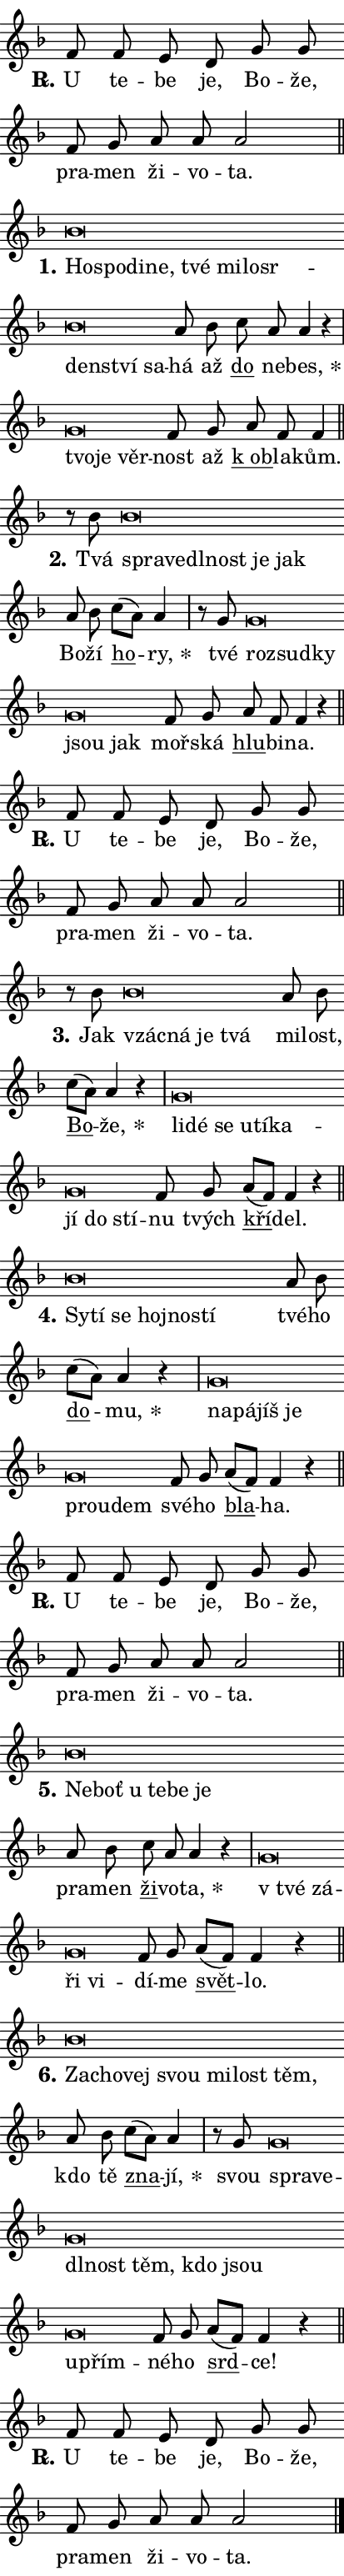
\version "2.22.1"
\header { tagline = "" }
\paper {
  indent = 0\cm
  top-margin = 0\cm
  right-margin = 0\cm
  bottom-margin = 0\cm
  left-margin = 0\cm
  paper-width = 7\cm
  page-breaking = #ly:one-page-breaking
  system-system-spacing.basic-distance = #11
  score-system-spacing.basic-distance = #11
  ragged-last = ##f
}


%% Author: Thomas Morley
%% https://lists.gnu.org/archive/html/lilypond-user/2020-05/msg00002.html
#(define (line-position grob)
"Returns position of @var[grob} in current system:
   @code{'start}, if at first time-step
   @code{'end}, if at last time-step
   @code{'middle} otherwise
"
  (let* ((col (ly:item-get-column grob))
         (ln (ly:grob-object col 'left-neighbor))
         (rn (ly:grob-object col 'right-neighbor))
         (col-to-check-left (if (ly:grob? ln) ln col))
         (col-to-check-right (if (ly:grob? rn) rn col))
         (break-dir-left
           (and
             (ly:grob-property col-to-check-left 'non-musical #f)
             (ly:item-break-dir col-to-check-left)))
         (break-dir-right
           (and
             (ly:grob-property col-to-check-right 'non-musical #f)
             (ly:item-break-dir col-to-check-right))))
        (cond ((eqv? 1 break-dir-left) 'start)
              ((eqv? -1 break-dir-right) 'end)
              (else 'middle))))

#(define (tranparent-at-line-position vctor)
  (lambda (grob)
  "Relying on @code{line-position} select the relevant enry from @var{vctor}.
Used to determine transparency,"
    (case (line-position grob)
      ((end) (not (vector-ref vctor 0)))
      ((middle) (not (vector-ref vctor 1)))
      ((start) (not (vector-ref vctor 2))))))

noteHeadBreakVisibility =
#(define-music-function (break-visibility)(vector?)
"Makes @code{NoteHead}s transparent relying on @var{break-visibility}"
#{
  \override NoteHead.transparent =
    #(tranparent-at-line-position break-visibility)
#})

#(define delete-ledgers-for-transparent-note-heads
  (lambda (grob)
    "Reads whether a @code{NoteHead} is transparent.
If so this @code{NoteHead} is removed from @code{'note-heads} from
@var{grob}, which is supposed to be @code{LedgerLineSpanner}.
As a result ledgers are not printed for this @code{NoteHead}"
    (let* ((nhds-array (ly:grob-object grob 'note-heads))
           (nhds-list
             (if (ly:grob-array? nhds-array)
                 (ly:grob-array->list nhds-array)
                 '()))
           ;; Relies on the transparent-property being done before
           ;; Staff.LedgerLineSpanner.after-line-breaking is executed.
           ;; This is fragile ...
           (to-keep
             (remove
               (lambda (nhd)
                 (ly:grob-property nhd 'transparent #f))
               nhds-list)))
      ;; TODO find a better method to iterate over grob-arrays, similiar
      ;; to filter/remove etc for lists
      ;; For now rebuilt from scratch
      (set! (ly:grob-object grob 'note-heads)  '())
      (for-each
        (lambda (nhd)
          (ly:pointer-group-interface::add-grob grob 'note-heads nhd))
        to-keep))))

hideNotes = {
  \noteHeadBreakVisibility #begin-of-line-visible
}
unHideNotes = {
  \noteHeadBreakVisibility #all-visible
}

% work-around for resetting accidentals
% https://lilypond.org/doc/v2.23/Documentation/notation/displaying-rhythms#unmetered-music
cadenzaMeasure = {
  \cadenzaOff
  \partial 1024 s1024
  \cadenzaOn
}

#(define-markup-command (accent layout props text) (markup?)
  "Underline accented syllable"
  (interpret-markup layout props
    #{\markup \override #'(offset . 4.3) \underline { #text }#}))

responsum = \markup \concat {
  "R" \hspace #-1.05 \path #0.1 #'((moveto 0 0.07) (lineto 0.9 0.8)) \hspace #0.05 "."
}

\layout {
    \context {
        \Staff
        \remove "Time_signature_engraver"
        \override LedgerLineSpanner.after-line-breaking = #delete-ledgers-for-transparent-note-heads
    }
    \context {
        \Voice {
            \override NoteHead.output-attributes = #'((class . "notehead"))
            \override Hairpin.height = #0.55
        }
    }
    \context {
        \Lyrics {
            \override StanzaNumber.output-attributes = #'((class . "stanzanumber"))
            \override LyricSpace.minimum-distance = #0.9
            \override LyricText.font-name = #"TeX Gyre Schola"
            \override LyricText.font-size = 1
            \override StanzaNumber.font-name = #"TeX Gyre Schola Bold"
            \override StanzaNumber.font-size = 1
        }
    }
}

% magnetic-lyrics.ily
%
%   written by
%     Jean Abou Samra <jean@abou-samra.fr>
%     Werner Lemberg <wl@gnu.org>
%
%   adapted by
%     Jiri Hon <jiri.hon@gmail.com>
%
% Version 2022-Apr-15

% https://www.mail-archive.com/lilypond-user@gnu.org/msg149350.html

#(define (Left_hyphen_pointer_engraver context)
   "Collect syllable-hyphen-syllable occurrences in lyrics and store
them in properties.  This engraver only looks to the left.  For
example, if the lyrics input is @code{foo -- bar}, it does the
following.

@itemize @bullet
@item
Set the @code{text} property of the @code{LyricHyphen} grob between
@q{foo} and @q{bar} to @code{foo}.

@item
Set the @code{left-hyphen} property of the @code{LyricText} grob with
text @q{foo} to the @code{LyricHyphen} grob between @q{foo} and
@q{bar}.
@end itemize

Use this auxiliary engraver in combination with the
@code{lyric-@/text::@/apply-@/magnetic-@/offset!} hook."
   (let ((hyphen #f)
         (text #f))
     (make-engraver
      (acknowledgers
       ((lyric-syllable-interface engraver grob source-engraver)
        (set! text grob)))
      (end-acknowledgers
       ((lyric-hyphen-interface engraver grob source-engraver)
        ;(when (not (grob::has-interface grob 'lyric-space-interface))
          (set! hyphen grob)));)
      ((stop-translation-timestep engraver)
       (when (and text hyphen)
         (ly:grob-set-object! text 'left-hyphen hyphen))
       (set! text #f)
       (set! hyphen #f)))))

#(define (lyric-text::apply-magnetic-offset! grob)
   "If the space between two syllables is less than the value in
property @code{LyricText@/.details@/.squash-threshold}, move the right
syllable to the left so that it gets concatenated with the left
syllable.

Use this function as a hook for
@code{LyricText@/.after-@/line-@/breaking} if the
@code{Left_@/hyphen_@/pointer_@/engraver} is active."
   (let ((hyphen (ly:grob-object grob 'left-hyphen #f)))
     (when hyphen
       (let ((left-text (ly:spanner-bound hyphen LEFT)))
         (when (grob::has-interface left-text 'lyric-syllable-interface)
           (let* ((common (ly:grob-common-refpoint grob left-text X))
                  (this-x-ext (ly:grob-extent grob common X))
                  (left-x-ext
                   (begin
                     ;; Trigger magnetism for left-text.
                     (ly:grob-property left-text 'after-line-breaking)
                     (ly:grob-extent left-text common X)))
                  ;; `delta` is the gap width between two syllables.
                  (delta (- (interval-start this-x-ext)
                            (interval-end left-x-ext)))
                  (details (ly:grob-property grob 'details))
                  (threshold (assoc-get 'squash-threshold details 0.2)))
             (when (< delta threshold)
               (let* (;; We have to manipulate the input text so that
                      ;; ligatures crossing syllable boundaries are not
                      ;; disabled.  For languages based on the Latin
                      ;; script this is essentially a beautification.
                      ;; However, for non-Western scripts it can be a
                      ;; necessity.
                      (lt (ly:grob-property left-text 'text))
                      (rt (ly:grob-property grob 'text))
                      (is-space (grob::has-interface hyphen 'lyric-space-interface))
                      (space (if is-space " " ""))
                      (space-markup (grob-interpret-markup grob " "))
                      (space-size (interval-length (ly:stencil-extent space-markup X)))
                      (extra-delta (if is-space space-size 0))
                      ;; Append new syllable.
                      (ltrt-space (if (and (string? lt) (string? rt))
                                (string-append lt space rt)
                                (make-concat-markup (list lt space rt))))
                      ;; Right-align `ltrt` to the right side.
                      (ltrt-space-markup (grob-interpret-markup
                               grob
                               (make-translate-markup
                                (cons (interval-length this-x-ext) 0)
                                (make-right-align-markup ltrt-space)))))
                 (begin
                   ;; Don't print `left-text`.
                   (ly:grob-set-property! left-text 'stencil #f)
                   ;; Set text and stencil (which holds all collected
                   ;; syllables so far) and shift it to the left.
                   (ly:grob-set-property! grob 'text ltrt-space)
                   (ly:grob-set-property! grob 'stencil ltrt-space-markup)
                   (ly:grob-translate-axis! grob (- (- delta extra-delta)) X))))))))))


#(define (lyric-hyphen::displace-bounds-first grob)
   ;; Make very sure this callback isn't triggered too early.
   (let ((left (ly:spanner-bound grob LEFT))
         (right (ly:spanner-bound grob RIGHT)))
     (ly:grob-property left 'after-line-breaking)
     (ly:grob-property right 'after-line-breaking)
     (ly:lyric-hyphen::print grob)))

squashThreshold = #0.4

\layout {
  \context {
    \Lyrics
    \consists #Left_hyphen_pointer_engraver
    \override LyricText.after-line-breaking =
      #lyric-text::apply-magnetic-offset!
    \override LyricHyphen.stencil = #lyric-hyphen::displace-bounds-first
    \override LyricText.details.squash-threshold = \squashThreshold
    \override LyricHyphen.minimum-distance = 0
    \override LyricHyphen.minimum-length = \squashThreshold
  }
}

squash = \override LyricText.details.squash-threshold = 9999
unSquash = \override LyricText.details.squash-threshold = \squashThreshold

left = \override LyricText.self-alignment-X = #LEFT
unLeft = \revert LyricText.self-alignment-X

starOffset = #(lambda (grob) 
                (let ((x_offset (ly:self-alignment-interface::aligned-on-x-parent grob)))
                  (if (= x_offset 0) 0 (+ x_offset 1.2))))

star = #(define-music-function (syllable)(string?)
"Append star separator at the end of a syllable"
#{
  \once \override LyricText.X-offset = #starOffset
  \lyricmode { \markup {
    #syllable
    \override #'((font-name . "TeX Gyre Schola Bold")) \hspace #0.2 \lower #0.65 \larger "*"
  } }
#})

starAccent = #(define-music-function (syllable)(string?)
"Append star separator at the end of a syllable and make accent"
#{
  \once \override LyricText.X-offset = #starOffset
  \lyricmode { \markup {
    \accent #syllable
    \override #'((font-name . "TeX Gyre Schola Bold")) \hspace #0.2 \lower #0.65 \larger "*"
  } }
#})

breath = #(define-music-function (syllable)(string?)
"Append breathing indicator at the end of a syllable"
#{
  \lyricmode { \markup { #syllable "+" } }
#})

optionalBreath = #(define-music-function (syllable)(string?)
"Append optional breathing indicator at the end of a syllable"
#{
  \lyricmode { \markup { #syllable "(+)" } }
#})


\score {
    <<
        \new Voice = "melody" { \cadenzaOn \key f \major \relative { f'8 f e d \bar "" g g \bar "" f g a a a2 \cadenzaMeasure \bar "||" \break }
\relative { bes'\breve*1/16 \hideNotes \breve*1/16 \bar "" \breve*1/16 \bar "" \breve*1/16 \bar "" \breve*1/16 \bar "" \breve*1/16 \bar "" \breve*1/16 \bar "" \breve*1/16 \bar "" \breve*1/16 \bar "" \breve*1/16 \breve*1/16 \bar "" \unHideNotes a8 bes \bar "" c a a4 r \cadenzaMeasure \bar "|" g\breve*1/16 \hideNotes \breve*1/16 \breve*1/16 \bar "" \unHideNotes f8 g \bar "" a f f4 \cadenzaMeasure \bar "||" \break }
\relative { r8 bes'8 bes\breve*1/16 \hideNotes \breve*1/16 \bar "" \breve*1/16 \bar "" \breve*1/16 \bar "" \breve*1/16 \breve*1/16 \bar "" \unHideNotes a8 bes \bar "" c[( a)] a4 \cadenzaMeasure \bar "|" r8 g8 g\breve*1/16 \hideNotes \breve*1/16 \bar "" \breve*1/16 \bar "" \breve*1/16 \breve*1/16 \bar "" \unHideNotes f8 g \bar "" a f f4 r \cadenzaMeasure \bar "||" \break }
\relative { f'8 f e d \bar "" g g \bar "" f g a a a2 \cadenzaMeasure \bar "||" \break }
\relative { r8 bes'8 bes\breve*1/16 \hideNotes \breve*1/16 \bar "" \breve*1/16 \breve*1/16 \bar "" \unHideNotes a8 bes \bar "" c[( a)] a4 r \cadenzaMeasure \bar "|" g\breve*1/16 \hideNotes \breve*1/16 \bar "" \breve*1/16 \bar "" \breve*1/16 \bar "" \breve*1/16 \bar "" \breve*1/16 \bar "" \breve*1/16 \bar "" \breve*1/16 \breve*1/16 \bar "" \unHideNotes f8 g \bar "" a[( f)] f4 r \cadenzaMeasure \bar "||" \break }
\relative { bes'\breve*1/16 \hideNotes \breve*1/16 \bar "" \breve*1/16 \bar "" \breve*1/16 \bar "" \breve*1/16 \breve*1/16 \bar "" \unHideNotes a8 bes \bar "" c[( a)] a4 r \cadenzaMeasure \bar "|" g\breve*1/16 \hideNotes \breve*1/16 \bar "" \breve*1/16 \bar "" \breve*1/16 \bar "" \breve*1/16 \breve*1/16 \bar "" \unHideNotes f8 g \bar "" a[( f)] f4 r \cadenzaMeasure \bar "||" \break }
\relative { f'8 f e d \bar "" g g \bar "" f g a a a2 \cadenzaMeasure \bar "||" \break }
\relative { bes'\breve*1/16 \hideNotes \breve*1/16 \bar "" \breve*1/16 \bar "" \breve*1/16 \bar "" \breve*1/16 \breve*1/16 \bar "" \unHideNotes a8 bes \bar "" c a a4 r \cadenzaMeasure \bar "|" g\breve*1/16 \hideNotes \breve*1/16 \bar "" \breve*1/16 \breve*1/16 \bar "" \unHideNotes f8 g \bar "" a[( f)] f4 r \cadenzaMeasure \bar "||" \break }
\relative { bes'\breve*1/16 \hideNotes \breve*1/16 \bar "" \breve*1/16 \bar "" \breve*1/16 \bar "" \breve*1/16 \bar "" \breve*1/16 \breve*1/16 \bar "" \unHideNotes a8 bes \bar "" c[( a)] a4 \cadenzaMeasure \bar "|" r8 g8 g\breve*1/16 \hideNotes \breve*1/16 \bar "" \breve*1/16 \bar "" \breve*1/16 \bar "" \breve*1/16 \bar "" \breve*1/16 \bar "" \breve*1/16 \bar "" \breve*1/16 \breve*1/16 \bar "" \unHideNotes f8 g \bar "" a[( f)] f4 r \cadenzaMeasure \bar "||" \break }
\relative { f'8 f e d \bar "" g g \bar "" f g a a a2 \cadenzaMeasure \bar "||" \break } \bar "|." }
        \new Lyrics \lyricsto "melody" { \lyricmode { \set stanza = \responsum
U te -- be je, Bo -- že, pra -- men ži -- vo -- ta.
\set stanza = "1."
\left Ho -- \squash spo -- di -- ne, tvé mi -- lo -- sr -- den -- ství sa -- \unLeft \unSquash há až \markup \accent do ne -- \star bes, \left tvo -- \squash je věr -- \unLeft \unSquash nost až \markup \accent "k ob" -- la -- kům.
\set stanza = "2."
Tvá \left spra -- \squash ve -- dl -- nost je jak \unLeft \unSquash Bo -- ží \markup \accent ho -- \star ry, tvé \left roz -- \squash sud -- ky jsou jak \unLeft \unSquash moř -- ská \markup \accent hlu -- bi -- na.
\set stanza = \responsum
U te -- be je, Bo -- že, pra -- men ži -- vo -- ta.
\set stanza = "3."
Jak \left vzác -- \squash ná je tvá \unLeft \unSquash mi -- lost, \markup \accent Bo -- \star že, \left li -- \squash dé se u -- tí -- ka -- jí do stí -- \unLeft \unSquash nu tvých \markup \accent kří -- del.
\set stanza = "4."
\left Sy -- \squash tí se hoj -- no -- stí \unLeft \unSquash tvé -- ho \markup \accent do -- \star mu, \left na -- \squash pá -- jíš je prou -- dem \unLeft \unSquash své -- ho \markup \accent bla -- ha.
\set stanza = \responsum
U te -- be je, Bo -- že, pra -- men ži -- vo -- ta.
\set stanza = "5."
\left Ne -- \squash boť u te -- be je \unLeft \unSquash pra -- men \markup \accent ži -- vo -- \star ta, \left "v tvé" \squash zá -- ři vi -- \unLeft \unSquash dí -- me \markup \accent svět -- lo.
\set stanza = "6."
\left Za -- \squash cho -- vej svou mi -- lost těm, \unLeft \unSquash kdo tě \markup \accent zna -- \star jí, svou \left spra -- \squash ve -- dl -- nost těm, kdo jsou u -- přím -- \unLeft \unSquash né -- ho \markup \accent srd -- ce!
\set stanza = \responsum
U te -- be je, Bo -- že, pra -- men ži -- vo -- ta. } }
    >>
    \layout {}
}
